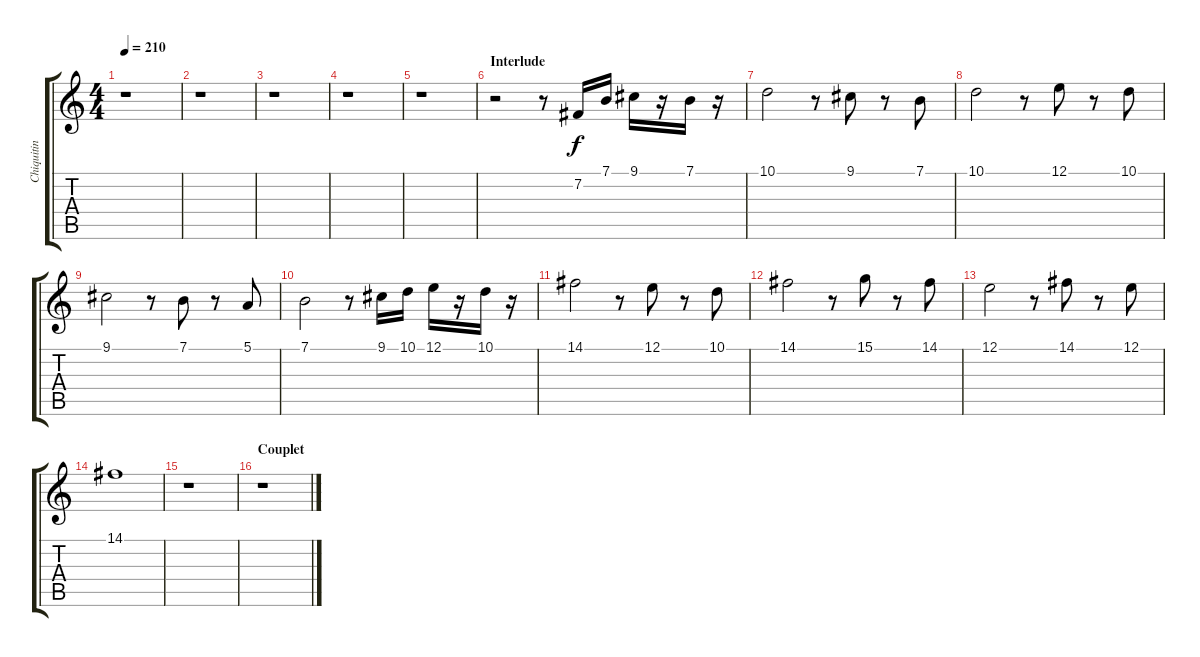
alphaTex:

\track ("Chiquitin" "Chiquitin") {instrument trumpet}
\staff {score tabs}
\tuning (E4 B3 G3 D3 A2 E2) {hide}
\ts (4 4)
\tempo 210
\clef g2
\ks c
r.1{dy ff} |
r.1 |
r.1 |
r.1 |
r.1 |
\section ("" "Interlude")
r.2 r.8 7.2.16{dy f instrument trumpet} 7.1.16 9.1.16 r.16 7.1.16 r.16 |
10.1.2 r.8 9.1.8 r.8 7.1.8 |
10.1.2 r.8 12.1.8 r.8 10.1.8 |
9.1.2 r.8 7.1.8 r.8 5.1.8 |
7.1.2 r.8 9.1.16 10.1.16 12.1.16 r.16 10.1.16 r.16 |
14.1.2 r.8 12.1.8 r.8 10.1.8 |
14.1.2 r.8 15.1.8 r.8 14.1.8 |
12.1.2 r.8 14.1.8 r.8 12.1.8 |
14.1.1 |
r.1 |
\section ("" "Couplet")
r.1
